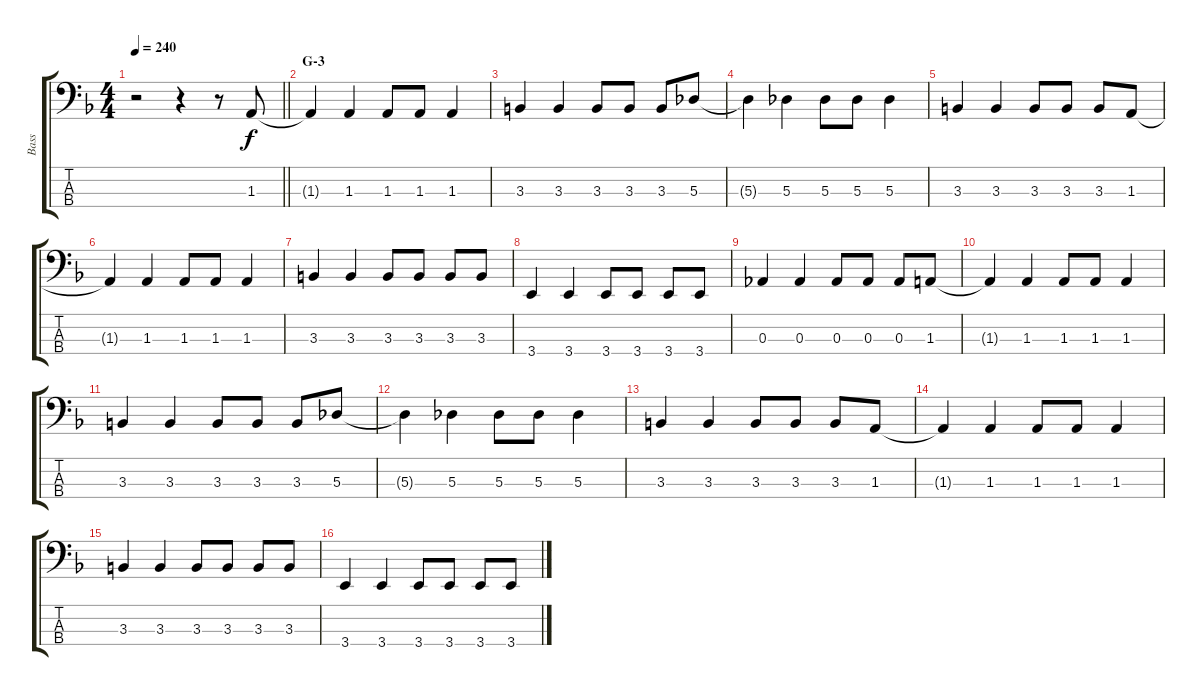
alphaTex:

\track ("Bass" "Bass") {instrument electricbasspick}
\staff {score tabs}
\tuning (Gb2 Db2 Ab1 Db1) {hide}
\ts (4 4)
\tempo 240
\clef f4
\barLineRight lightlight
\ks f
r.2{dy f} r.4 r.8 1.3.8 |
\section ("" "G-3")
1.3{t}.4 1.3.4 1.3.8 1.3.8 1.3.4 |
3.3.4 3.3.4 3.3.8 3.3.8 3.3.8 5.3.8 |
5.3{t}.4 5.3.4 5.3.8 5.3.8 5.3.4 |
3.3.4 3.3.4 3.3.8 3.3.8 3.3.8 1.3.8 |
1.3{t}.4 1.3.4 1.3.8 1.3.8 1.3.4 |
3.3.4 3.3.4 3.3.8 3.3.8 3.3.8 3.3.8 |
3.4.4 3.4.4 3.4.8 3.4.8 3.4.8 3.4.8 |
0.3.4 0.3.4 0.3.8 0.3.8 0.3.8 1.3.8 |
1.3{t}.4 1.3.4 1.3.8 1.3.8 1.3.4 |
3.3.4 3.3.4 3.3.8 3.3.8 3.3.8 5.3.8 |
5.3{t}.4 5.3.4 5.3.8 5.3.8 5.3.4 |
3.3.4 3.3.4 3.3.8 3.3.8 3.3.8 1.3.8 |
1.3{t}.4 1.3.4 1.3.8 1.3.8 1.3.4 |
3.3.4 3.3.4 3.3.8 3.3.8 3.3.8 3.3.8 |
3.4.4 3.4.4 3.4.8 3.4.8 3.4.8 3.4.8
